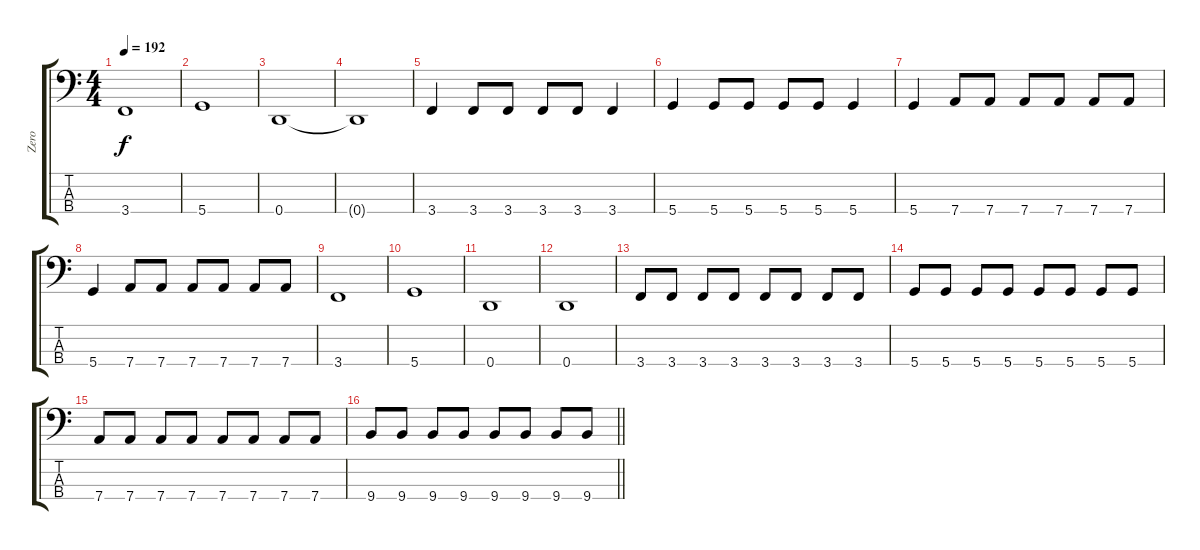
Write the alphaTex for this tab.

\track ("Zero" "Zero") {instrument electricbassfinger}
\staff {score tabs}
\tuning (G2 D2 A1 D1) {hide}
\ts (4 4)
\tempo 192
\clef f4
\ks c
3.4.1{dy f} |
5.4.1 |
0.4.1 |
0.4{t}.1 |
3.4.4 3.4.8 3.4.8 3.4.8 3.4.8 3.4.4 |
5.4.4 5.4.8 5.4.8 5.4.8 5.4.8 5.4.4 |
5.4.4 7.4.8 7.4.8 7.4.8 7.4.8 7.4.8 7.4.8 |
5.4.4 7.4.8 7.4.8 7.4.8 7.4.8 7.4.8 7.4.8 |
3.4.1 |
5.4.1 |
0.4.1 |
0.4.1 |
3.4.8 3.4.8 3.4.8 3.4.8 3.4.8 3.4.8 3.4.8 3.4.8 |
5.4.8 5.4.8 5.4.8 5.4.8 5.4.8 5.4.8 5.4.8 5.4.8 |
7.4.8 7.4.8 7.4.8 7.4.8 7.4.8 7.4.8 7.4.8 7.4.8 |
\barLineRight lightlight
9.4.8 9.4.8 9.4.8 9.4.8 9.4.8 9.4.8 9.4.8 9.4.8
